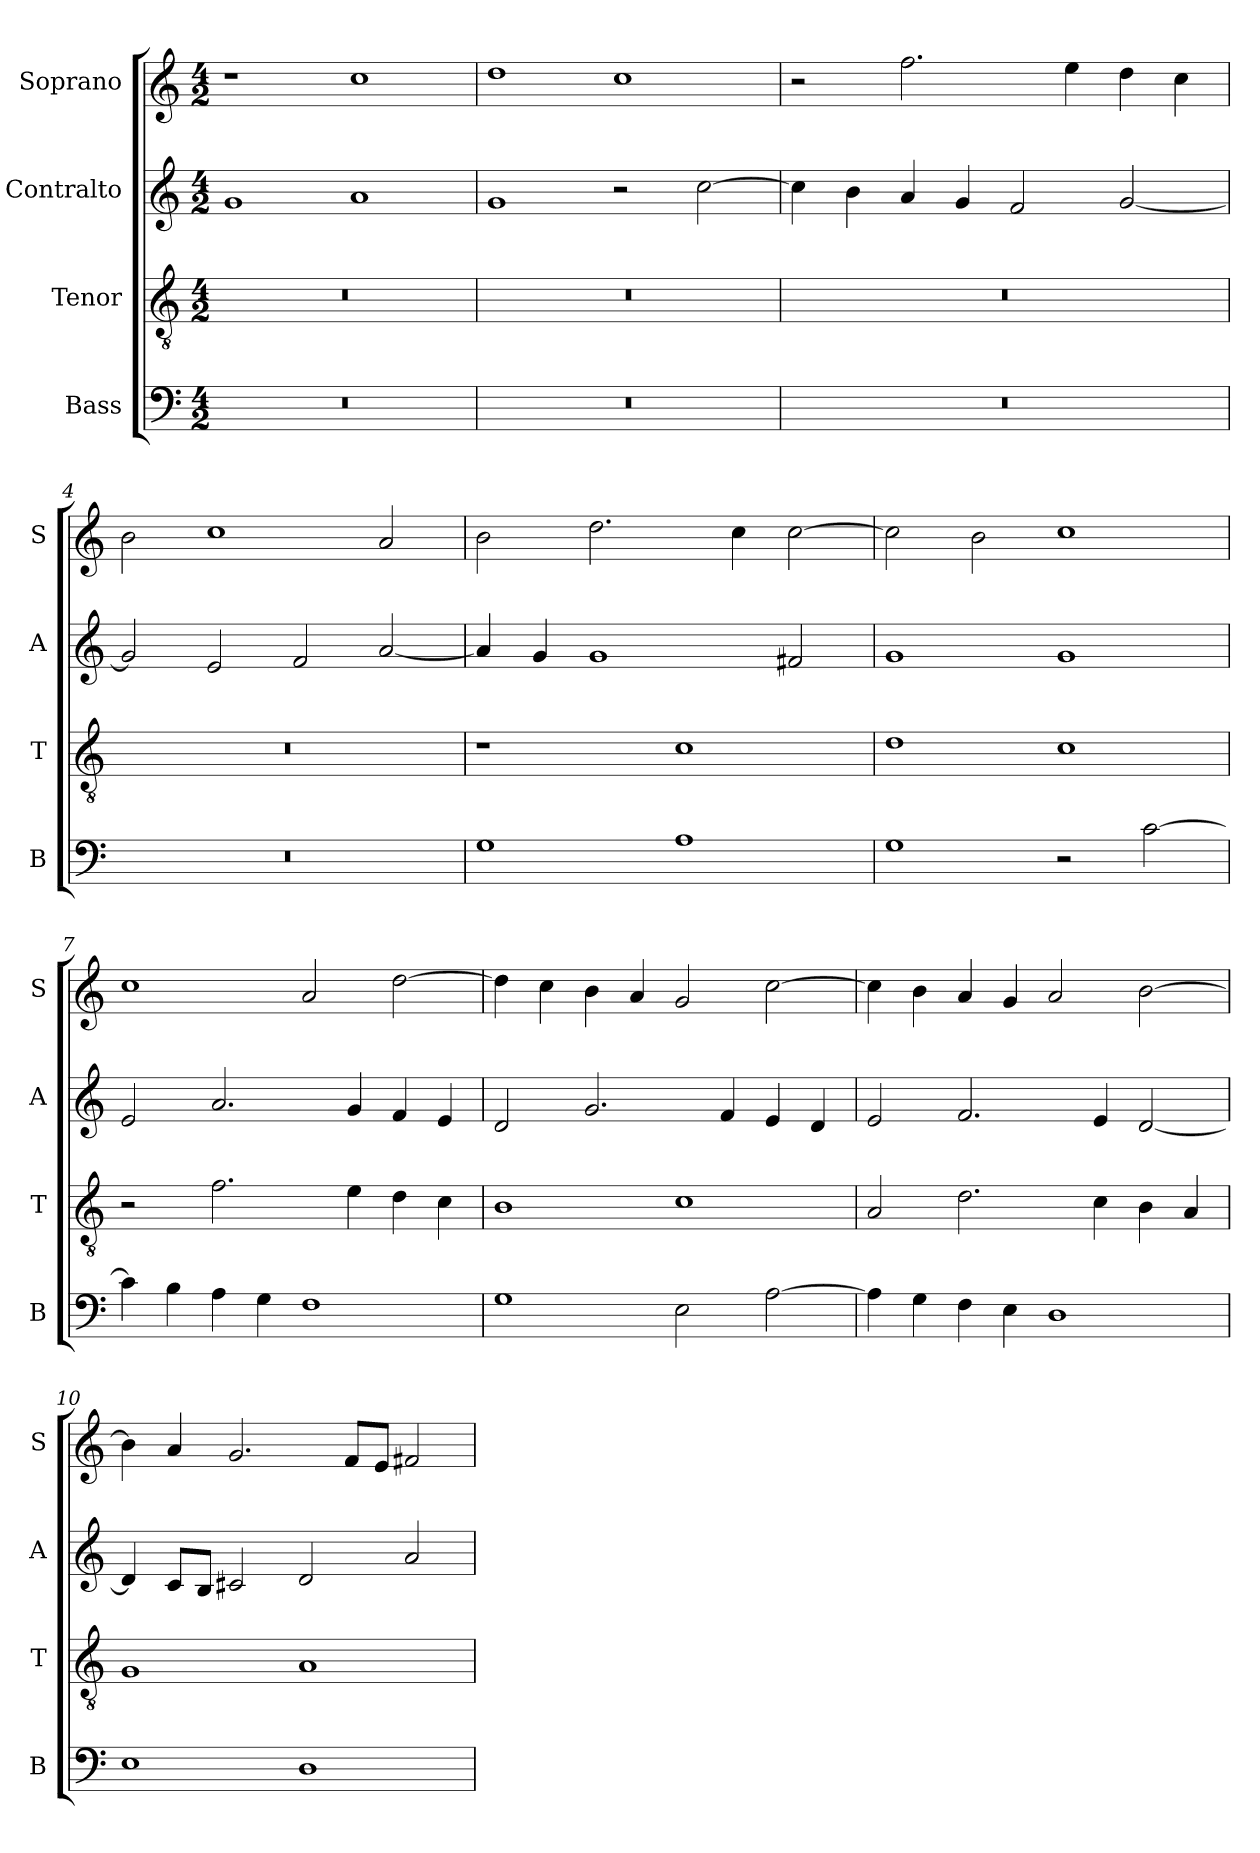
**kern	**kern	**kern	**kern
*part4	*part3	*part2	*part1
*staff4	*staff3	*staff2	*staff1
*I"Bass	*I"Tenor	*I"Contralto	*I"Soprano
*I'B	*I'T	*I'A	*I'S
*clefF4	*clefGv2	*clefG2	*clefG2
*k[]	*k[]	*k[]	*k[]
*G:mix	*G:mix	*G:mix	*G:mix
*M4/2	*M4/2	*M4/2	*M4/2
=1	=1	=1	=1
0r	0r	1g	1r
.	.	1a	1cc
=2	=2	=2	=2
0r	0r	1g	1dd
.	.	2r	1cc
.	.	[2cc	.
=3	=3	=3	=3
0r	0r	4cc]	2r
.	.	4b	.
.	.	4a	2.ff
.	.	4g	.
.	.	2f	.
.	.	.	4ee
.	.	[2g	4dd
.	.	.	4cc
=4	=4	=4	=4
0r	0r	2g]	2b
.	.	2e	1cc
.	.	2f	.
.	.	[2a	2a
=5	=5	=5	=5
1G	1r	4a]	2b
.	.	4g	.
.	.	1g	2.dd
1A	1c	.	.
.	.	.	4cc
.	.	2f#X	[2cc
=6	=6	=6	=6
1G	1d	1g	2cc]
.	.	.	2b
2r	1c	1g	1cc
[2c	.	.	.
=7	=7	=7	=7
4c]	2r	2e	1cc
4B	.	.	.
4A	2.f	2.a	.
4G	.	.	.
1F	.	.	2a
.	4e	4g	.
.	4d	4f	[2dd
.	4c	4e	.
=8	=8	=8	=8
1G	1B	2d	4dd]
.	.	.	4cc
.	.	2.g	4b
.	.	.	4a
2E	1c	.	2g
.	.	4f	.
[2A	.	4e	[2cc
.	.	4d	.
=9	=9	=9	=9
4A]	2A	2e	4cc]
4G	.	.	4b
4F	2.d	2.f	4a
4E	.	.	4g
1D	.	.	2a
.	4c	4e	.
.	4B	[2d	[2b
.	4A	.	.
=10	=10	=10	=10
1E	1G	4d]	4b]
.	.	8c/L	4a
.	.	8B/J	.
.	.	2c#X	2.g
1D	1A	2d	.
.	.	.	8f/L
.	.	.	8e/J
.	.	2a	2f#X
=	=	=	=
*-	*-	*-	*-
